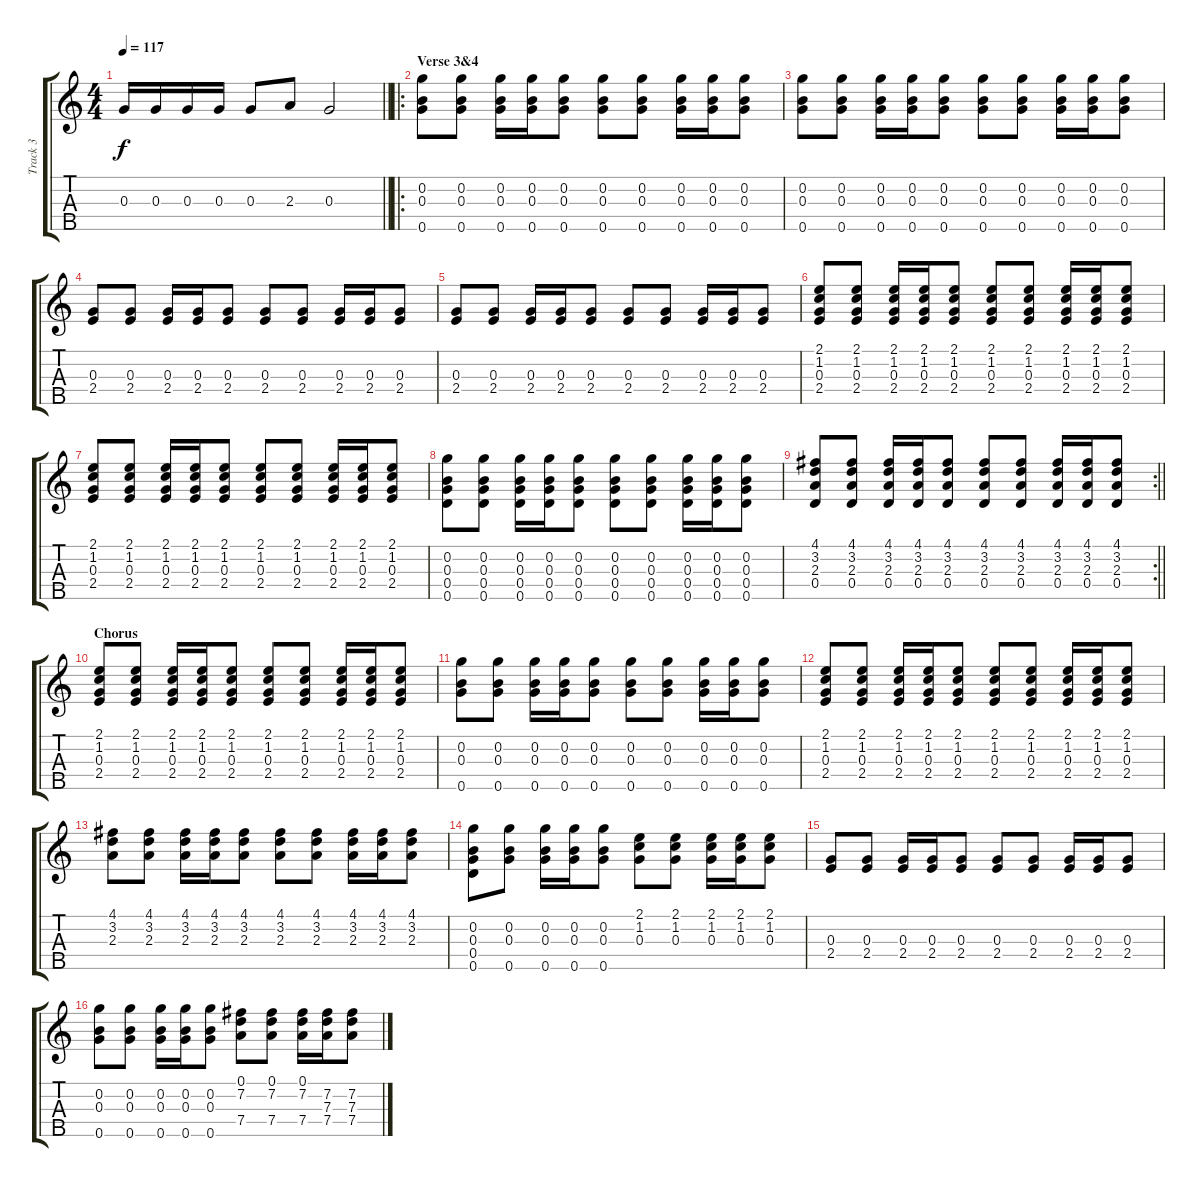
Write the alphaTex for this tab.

\track ("Track 3" "Track 3") {instrument banjo}
\staff {score tabs}
\tuning (D4 B3 G3 D3 G4) {hide}
\displaytranspose 12
\ts (4 4)
\tempo 117
\clef g2
\barLineRight lightlight
\ks c
0.3.16{dy f} 0.3.16 0.3.16 0.3.16 0.3.8 2.3.8 0.3.2 |
\ro
\section ("" "Verse 3&4")
(0.2 0.3 0.5).8{volume 9} (0.2 0.3 0.5).8 (0.2 0.3 0.5).16 (0.2 0.3 0.5).16 (0.2 0.3 0.5).8 (0.2 0.3 0.5).8 (0.2 0.3 0.5).8 (0.2 0.3 0.5).16 (0.2 0.3 0.5).16 (0.2 0.3 0.5).8 |
(0.2 0.3 0.5).8 (0.2 0.3 0.5).8 (0.2 0.3 0.5).16 (0.2 0.3 0.5).16 (0.2 0.3 0.5).8 (0.2 0.3 0.5).8 (0.2 0.3 0.5).8 (0.2 0.3 0.5).16 (0.2 0.3 0.5).16 (0.2 0.3 0.5).8 |
(0.3 2.4).8 (0.3 2.4).8 (0.3 2.4).16 (0.3 2.4).16 (0.3 2.4).8 (0.3 2.4).8 (0.3 2.4).8 (0.3 2.4).16 (0.3 2.4).16 (0.3 2.4).8 |
(0.3 2.4).8 (0.3 2.4).8 (0.3 2.4).16 (0.3 2.4).16 (0.3 2.4).8 (0.3 2.4).8 (0.3 2.4).8 (0.3 2.4).16 (0.3 2.4).16 (0.3 2.4).8 |
(2.1 1.2 0.3 2.4).8 (2.1 1.2 0.3 2.4).8 (2.1 1.2 0.3 2.4).16 (2.1 1.2 0.3 2.4).16 (2.1 1.2 0.3 2.4).8 (2.1 1.2 0.3 2.4).8 (2.1 1.2 0.3 2.4).8 (2.1 1.2 0.3 2.4).16 (2.1 1.2 0.3 2.4).16 (2.1 1.2 0.3 2.4).8 |
(2.1 1.2 0.3 2.4).8 (2.1 1.2 0.3 2.4).8 (2.1 1.2 0.3 2.4).16 (2.1 1.2 0.3 2.4).16 (2.1 1.2 0.3 2.4).8 (2.1 1.2 0.3 2.4).8 (2.1 1.2 0.3 2.4).8 (2.1 1.2 0.3 2.4).16 (2.1 1.2 0.3 2.4).16 (2.1 1.2 0.3 2.4).8 |
(0.2 0.3 0.4 0.5).8 (0.2 0.3 0.4 0.5).8 (0.2 0.3 0.4 0.5).16 (0.2 0.3 0.4 0.5).16 (0.2 0.3 0.4 0.5).8 (0.2 0.3 0.4 0.5).8 (0.2 0.3 0.4 0.5).8 (0.2 0.3 0.4 0.5).16 (0.2 0.3 0.4 0.5).16 (0.2 0.3 0.4 0.5).8 |
\rc 2
\barLineRight lightlight
(4.1 3.2 2.3 0.4).8 (4.1 3.2 2.3 0.4).8 (4.1 3.2 2.3 0.4).16 (4.1 3.2 2.3 0.4).16 (4.1 3.2 2.3 0.4).8 (4.1 3.2 2.3 0.4).8 (4.1 3.2 2.3 0.4).8 (4.1 3.2 2.3 0.4).16 (4.1 3.2 2.3 0.4).16 (4.1 3.2 2.3 0.4).8 |
\section ("" "Chorus")
(2.1 1.2 0.3 2.4).8 (2.1 1.2 0.3 2.4).8 (2.1 1.2 0.3 2.4).16 (2.1 1.2 0.3 2.4).16 (2.1 1.2 0.3 2.4).8 (2.1 1.2 0.3 2.4).8 (2.1 1.2 0.3 2.4).8 (2.1 1.2 0.3 2.4).16 (2.1 1.2 0.3 2.4).16 (2.1 1.2 0.3 2.4).8 |
(0.2 0.3 0.5).8 (0.2 0.3 0.5).8 (0.2 0.3 0.5).16 (0.2 0.3 0.5).16 (0.2 0.3 0.5).8 (0.2 0.3 0.5).8 (0.2 0.3 0.5).8 (0.2 0.3 0.5).16 (0.2 0.3 0.5).16 (0.2 0.3 0.5).8 |
(2.1 1.2 0.3 2.4).8 (2.1 1.2 0.3 2.4).8 (2.1 1.2 0.3 2.4).16 (2.1 1.2 0.3 2.4).16 (2.1 1.2 0.3 2.4).8 (2.1 1.2 0.3 2.4).8 (2.1 1.2 0.3 2.4).8 (2.1 1.2 0.3 2.4).16 (2.1 1.2 0.3 2.4).16 (2.1 1.2 0.3 2.4).8 |
(4.1 3.2 2.3).8 (4.1 3.2 2.3).8 (4.1 3.2 2.3).16 (4.1 3.2 2.3).16 (4.1 3.2 2.3).8 (4.1 3.2 2.3).8 (4.1 3.2 2.3).8 (4.1 3.2 2.3).16 (4.1 3.2 2.3).16 (4.1 3.2 2.3).8 |
(0.2 0.3 0.4 0.5).8 (0.2 0.3 0.5).8 (0.2 0.3 0.5).16 (0.2 0.3 0.5).16 (0.2 0.3 0.5).8 (2.1 1.2 0.3).8 (2.1 1.2 0.3).8 (2.1 1.2 0.3).16 (2.1 1.2 0.3).16 (2.1 1.2 0.3).8 |
(0.3 2.4).8 (0.3 2.4).8 (0.3 2.4).16 (0.3 2.4).16 (0.3 2.4).8 (0.3 2.4).8 (0.3 2.4).8 (0.3 2.4).16 (0.3 2.4).16 (0.3 2.4).8 |
(0.2 0.3 0.5).8 (0.2 0.3 0.5).8 (0.2 0.3 0.5).16 (0.2 0.3 0.5).16 (0.2 0.3 0.5).8 (0.1 7.2 7.4).8 (0.1 7.2 7.4).8 (0.1 7.2 7.4).16 (7.2 7.3 7.4).16 (7.2 7.3 7.4).8
